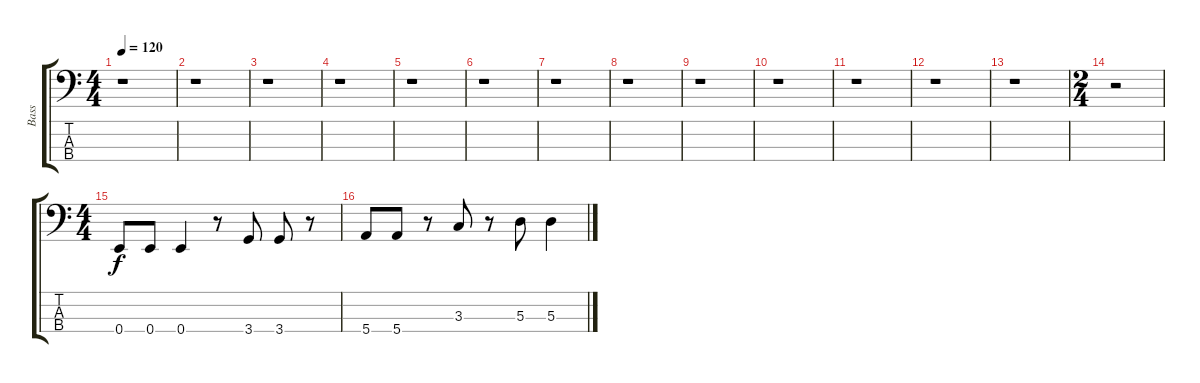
\track ("Bass" "Bass") {instrument electricbassfinger}
\staff {score tabs}
\tuning (G2 D2 A1 E1) {hide}
\ts (4 4)
\tempo 120
\clef f4
\ks c
r.1{dy f} |
r.1 |
r.1 |
r.1 |
r.1 |
r.1 |
r.1 |
r.1 |
r.1 |
r.1 |
r.1 |
r.1 |
r.1 |
\ts (2 4)
r.2 |
\ts (4 4)
0.4.8 0.4.8 0.4.4 r.8 3.4.8 3.4.8 r.8 |
5.4.8 5.4.8 r.8 3.3.8 r.8 5.3.8 5.3.4
